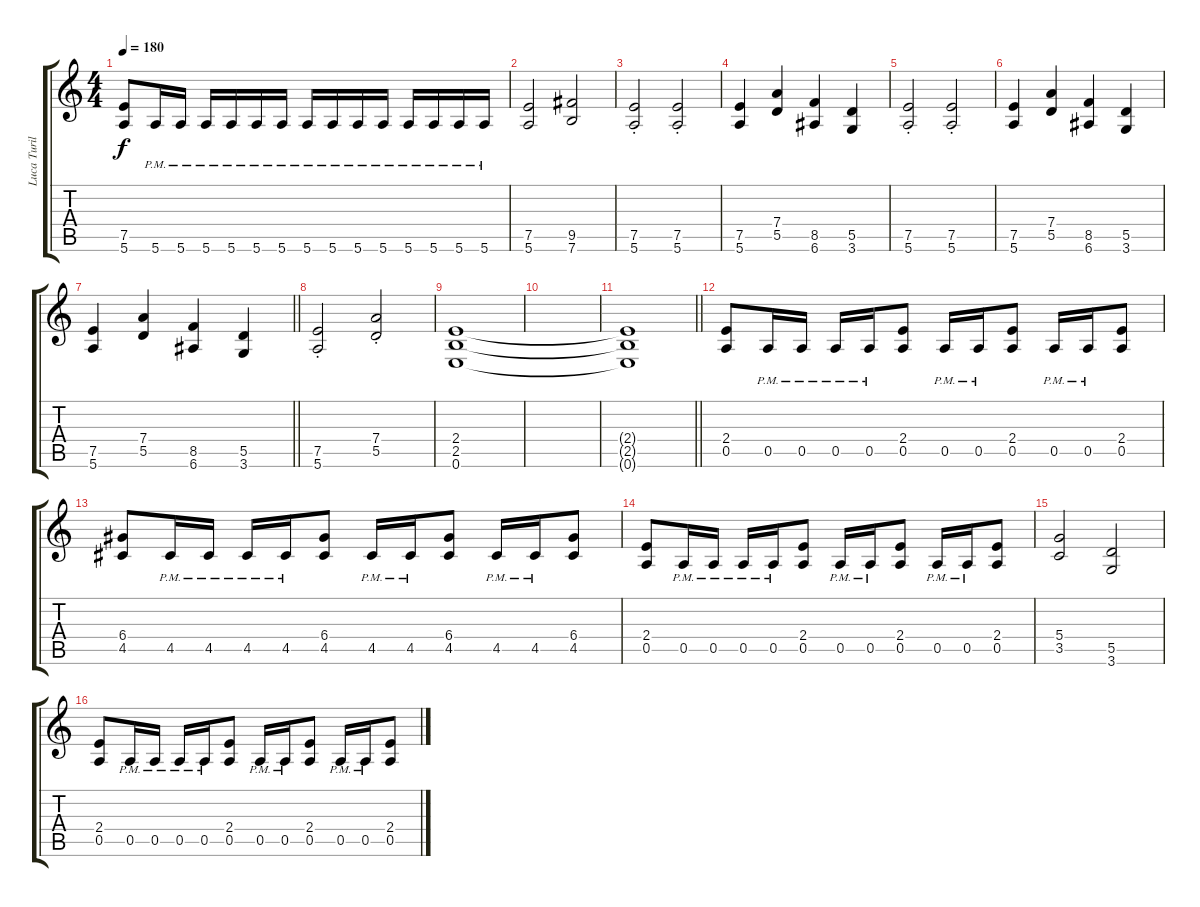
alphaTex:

\track ("Luca Turilli And Dominique Leurquin" "Luca Turil") {instrument distortionguitar}
\staff {score tabs}
\tuning (E4 B3 G3 D3 A2 E2) {hide}
\ts (4 4)
\tempo 180
\clef g2
\ks c
(7.5 5.6).8{dy f} 5.6{pm}.16 5.6{pm}.16 5.6{pm}.16 5.6{pm}.16 5.6{pm}.16 5.6{pm}.16 5.6{pm}.16 5.6{pm}.16 5.6{pm}.16 5.6{pm}.16 5.6{pm}.16 5.6{pm}.16 5.6{pm}.16 5.6{pm}.16 |
(7.5 5.6).2 (9.5 7.6).2 |
(7.5{st} 5.6{st}).2 (7.5{st} 5.6{st}).2 |
(7.5 5.6).4 (7.4 5.5).4 (8.5 6.6).4 (5.5 3.6).4 |
(7.5{st} 5.6{st}).2 (7.5{st} 5.6{st}).2 |
(7.5 5.6).4 (7.4 5.5).4 (8.5 6.6).4 (5.5 3.6).4 |
\barLineRight lightlight
(7.5 5.6).4 (7.4 5.5).4 (8.5 6.6).4 (5.5 3.6).4 |
(7.5{st} 5.6{st}).2 (7.4{st} 5.5{st}).2 |
(2.4 2.5 0.6).1 |
|
\barLineRight lightlight
(2.4{t} 2.5{t} 0.6{t}).1 |
(2.4 0.5).8 0.5{pm}.16 0.5{pm}.16 0.5{pm}.16 0.5{pm}.16 (2.4 0.5).8 0.5{pm}.16 0.5{pm}.16 (2.4 0.5).8 0.5{pm}.16 0.5{pm}.16 (2.4 0.5).8 |
(6.4 4.5).8 4.5{pm}.16 4.5{pm}.16 4.5{pm}.16 4.5{pm}.16 (6.4 4.5).8 4.5{pm}.16 4.5{pm}.16 (6.4 4.5).8 4.5{pm}.16 4.5{pm}.16 (6.4 4.5).8 |
(2.4 0.5).8 0.5{pm}.16 0.5{pm}.16 0.5{pm}.16 0.5{pm}.16 (2.4 0.5).8 0.5{pm}.16 0.5{pm}.16 (2.4 0.5).8 0.5{pm}.16 0.5{pm}.16 (2.4 0.5).8 |
(5.4 3.5).2 (5.5 3.6).2 |
(2.4 0.5).8 0.5{pm}.16 0.5{pm}.16 0.5{pm}.16 0.5{pm}.16 (2.4 0.5).8 0.5{pm}.16 0.5{pm}.16 (2.4 0.5).8 0.5{pm}.16 0.5{pm}.16 (2.4 0.5).8
